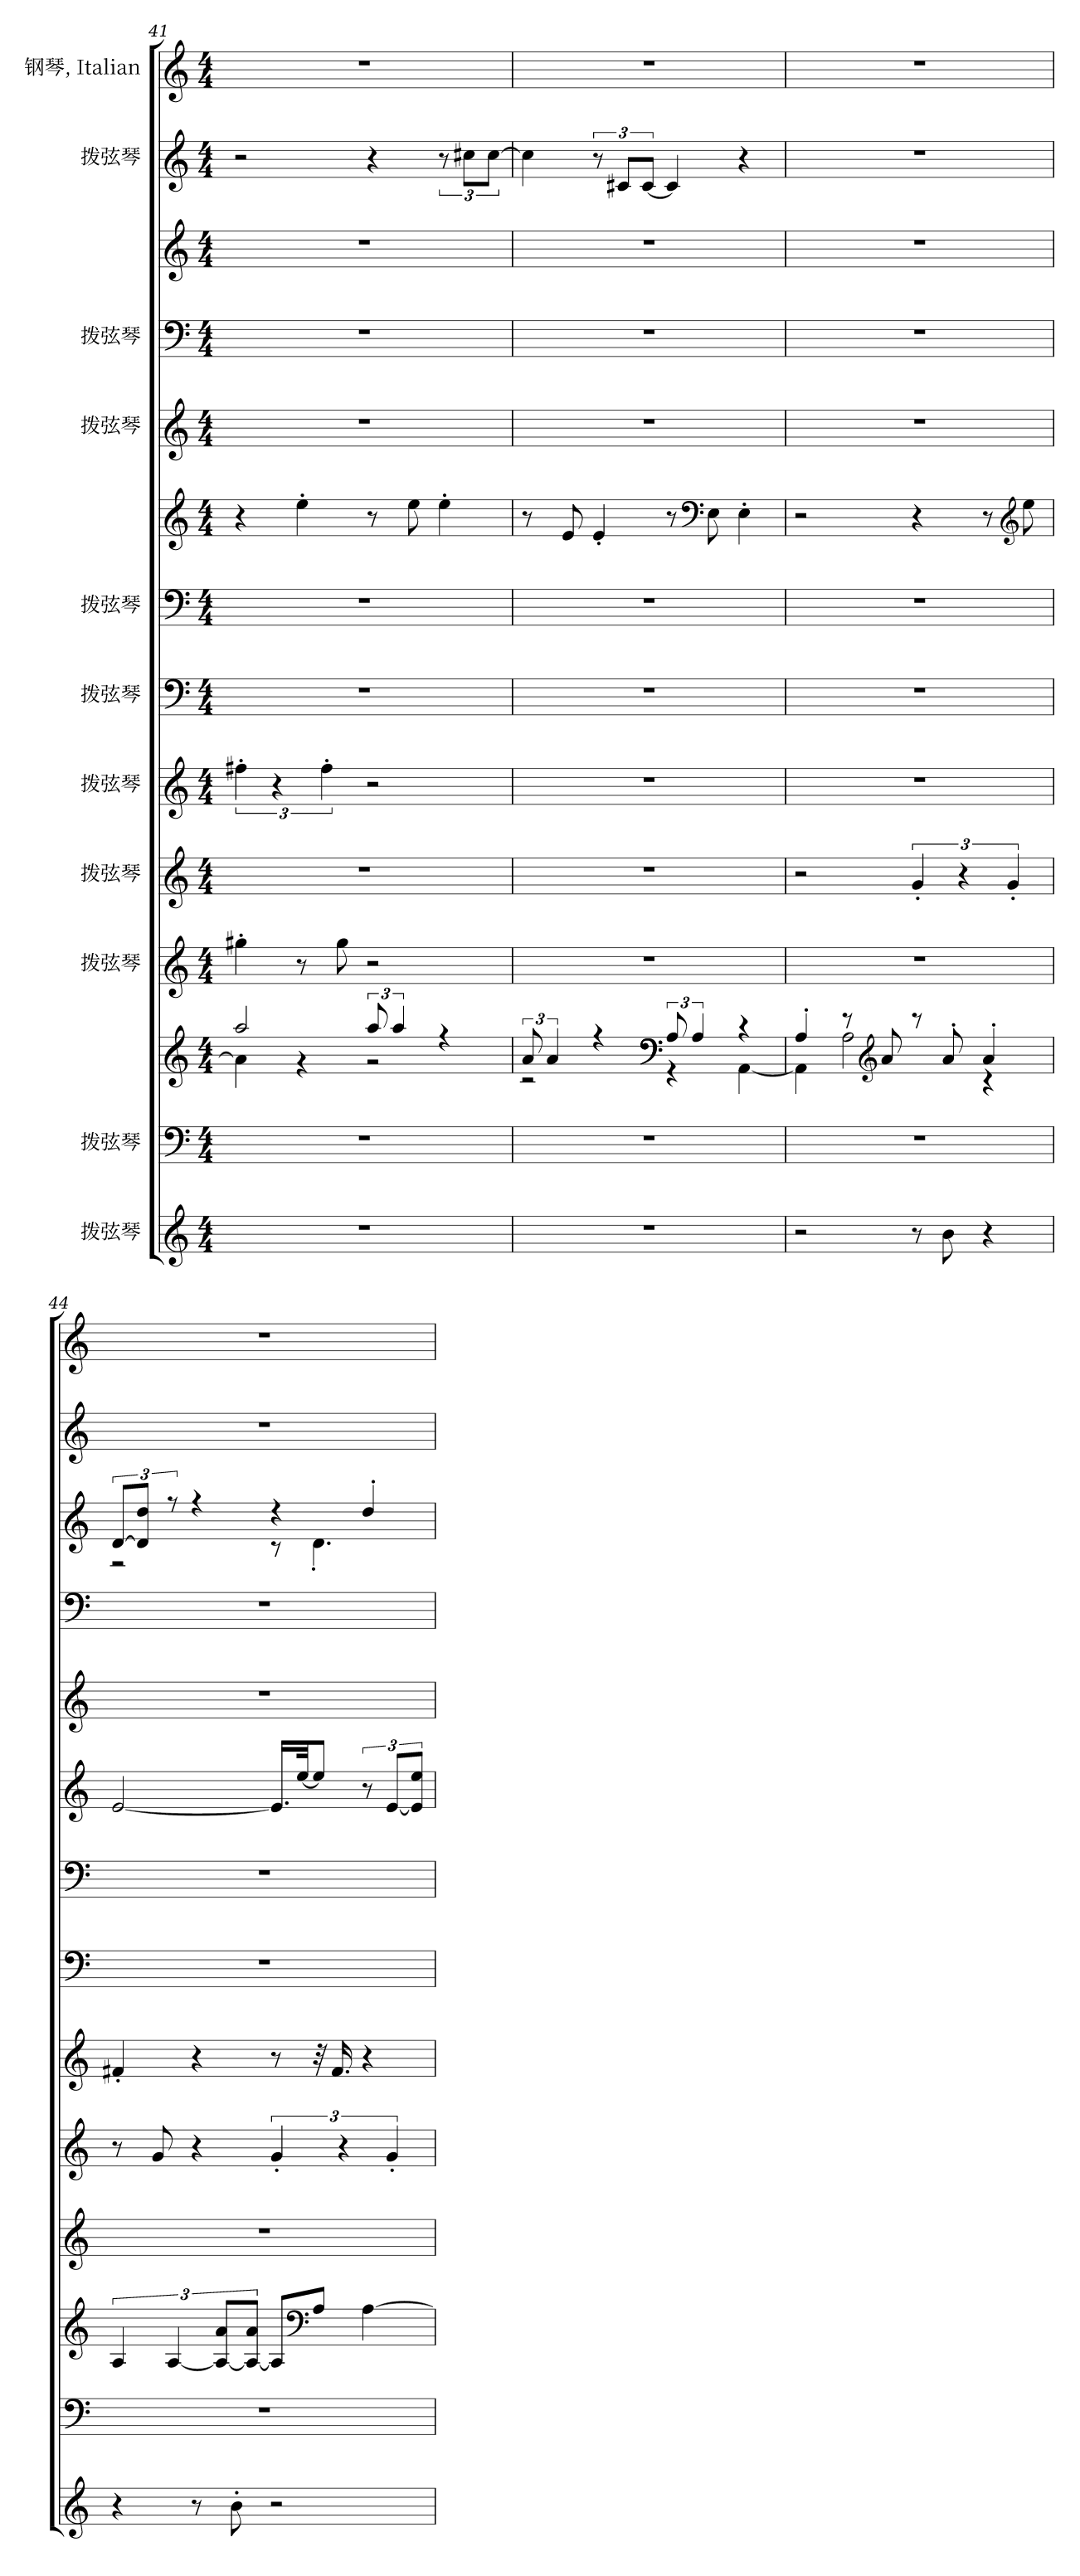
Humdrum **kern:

**kern	**kern	**kern	**kern	**kern	**kern	**kern	**kern	**kern	**kern	**kern	**kern	**kern	**kern
*part11	*part10	*part10	*part9	*part8	*part7	*part6	*part5	*part5	*part4	*part3	*part3	*part2	*part1
*staff14	*staff13	*staff12	*staff11	*staff10	*staff9	*staff8	*staff7	*staff6	*staff5	*staff4	*staff3	*staff2	*staff1
*I"拨弦琴	*I"拨弦琴	*	*I"拨弦琴	*I"拨弦琴	*I"拨弦琴	*I"拨弦琴	*I"拨弦琴	*	*I"拨弦琴	*I"拨弦琴	*	*I"拨弦琴	*I"钢琴, Italian
*clefG2	*clefF4	*clefG2	*clefG2	*clefG2	*clefG2	*clefF4	*clefF4	*clefG2	*clefG2	*clefF4	*clefG2	*clefG2	*clefG2
*k[]	*k[]	*k[]	*k[]	*k[]	*k[]	*k[]	*k[]	*k[]	*k[]	*k[]	*k[]	*k[]	*k[]
*M4/4	*M4/4	*M4/4	*M4/4	*M4/4	*M4/4	*M4/4	*M4/4	*M4/4	*M4/4	*M4/4	*M4/4	*M4/4	*M4/4
=41	=41	=41	=41	=41	=41	=41	=41	=41	=41	=41	=41	=41	=41
*	*	*^	*	*	*	*	*	*	*	*	*	*	*
1r	1r	2aa/	4a\]	4gg#X'\	1r	6ff#X'\	1r	1r	4r	1r	1r	1r	2r	1r
.	.	.	.	.	.	6r	.	.	.	.	.	.	.	.
.	.	.	4r	8r	.	.	.	.	4ee'\	.	.	.	.	.
.	.	.	.	.	.	6ff#'\	.	.	.	.	.	.	.	.
.	.	.	.	8gg#\	.	.	.	.	.	.	.	.	.	.
.	.	12aa/	2r	2r	.	2r	.	.	8r	.	.	.	4r	.
.	.	6aa/	.	.	.	.	.	.	.	.	.	.	.	.
.	.	.	.	.	.	.	.	.	8ee\	.	.	.	.	.
.	.	4r	.	.	.	.	.	.	4ee'\	.	.	.	12r	.
.	.	.	.	.	.	.	.	.	.	.	.	.	12cc#X\L	.
.	.	.	.	.	.	.	.	.	.	.	.	.	[12cc#\J	.
=42	=42	=42	=42	=42	=42	=42	=42	=42	=42	=42	=42	=42	=42	=42
1r	1r	12a/	2r	1r	1r	1r	1r	1r	8r	1r	1r	1r	4cc#\]	1r
.	.	6a/	.	.	.	.	.	.	.	.	.	.	.	.
.	.	.	.	.	.	.	.	.	8e/	.	.	.	.	.
.	.	4r	.	.	.	.	.	.	4e'/	.	.	.	12r	.
.	.	.	.	.	.	.	.	.	.	.	.	.	12c#X/L	.
.	.	.	.	.	.	.	.	.	.	.	.	.	[12c#/J	.
*	*	*clefF4	*	*	*	*	*	*	*	*	*	*	*	*
.	.	12A/	4r	.	.	.	.	.	8r	.	.	.	4c#/]	.
.	.	6A/	.	.	.	.	.	.	.	.	.	.	.	.
*	*	*	*	*	*	*	*	*	*clefF4	*	*	*	*	*
.	.	.	.	.	.	.	.	.	8E\	.	.	.	.	.
.	.	4r	[4AA\	.	.	.	.	.	4E'\	.	.	.	4r	.
!!LO:PB:g=z
=43	=43	=43	=43	=43	=43	=43	=43	=43	=43	=43	=43	=43	=43	=43
2r	1r	4A'/	4AA\]	1r	2r	1r	1r	1r	2r	1r	1r	1r	1r	1r
.	.	8r	2A\	.	.	.	.	.	.	.	.	.	.	.
*	*	*clefG2	*	*	*	*	*	*	*	*	*	*	*	*
.	.	8a/	.	.	.	.	.	.	.	.	.	.	.	.
8r	.	8r	.	.	6g'/	.	.	.	4r	.	.	.	.	.
8b\	.	8a'/	.	.	.	.	.	.	.	.	.	.	.	.
.	.	.	.	.	6r	.	.	.	.	.	.	.	.	.
4r	.	4a'/	4r	.	.	.	.	.	8r	.	.	.	.	.
.	.	.	.	.	6g'/	.	.	.	.	.	.	.	.	.
*	*	*	*	*	*	*	*	*	*clefG2	*	*	*	*	*
.	.	.	.	.	.	.	.	.	8ee\	.	.	.	.	.
*	*	*v	*v	*	*	*	*	*	*	*	*	*	*	*
=44	=44	=44	=44	=44	=44	=44	=44	=44	=44	=44	=44	=44	=44
*	*	*	*	*	*	*	*	*	*	*	*^	*	*
4r	1r	6A/	1r	8r	4f#X'/	1r	1r	[2e/	1r	1r	[12d/L	2r	1r	1r
.	.	.	.	.	.	.	.	.	.	.	12d/] 12dd/J	.	.	.
.	.	.	.	8g/	.	.	.	.	.	.	.	.	.	.
.	.	[6A/	.	.	.	.	.	.	.	.	12r	.	.	.
8r	.	.	.	4r	4r	.	.	.	.	.	4r	.	.	.
.	.	12A/_ 12a/L	.	.	.	.	.	.	.	.	.	.	.	.
8b'\	.	.	.	.	.	.	.	.	.	.	.	.	.	.
.	.	12A/_ 12a/J	.	.	.	.	.	.	.	.	.	.	.	.
2r	.	8A/L]	.	6g'/	8r	.	.	16.e/LL]	.	.	4r	8r	.	.
.	.	.	.	.	.	.	.	[32ee/JK	.	.	.	.	.	.
*	*	*clefF4	*	*	*	*	*	*	*	*	*	*	*	*
.	.	8A/J	.	.	32r	.	.	8ee/J]	.	.	.	4.d'\	.	.
.	.	.	.	.	16.f#/	.	.	.	.	.	.	.	.	.
.	.	.	.	6r	.	.	.	.	.	.	.	.	.	.
.	.	[4A\	.	.	4r	.	.	12r	.	.	4dd'/	.	.	.
.	.	.	.	6g'/	.	.	.	[12e/L	.	.	.	.	.	.
.	.	.	.	.	.	.	.	12e/] 12ee/J	.	.	.	.	.	.
*	*	*	*	*	*	*	*	*	*	*	*v	*v	*	*
=	=	=	=	=	=	=	=	=	=	=	=	=	=
*-	*-	*-	*-	*-	*-	*-	*-	*-	*-	*-	*-	*-	*-
